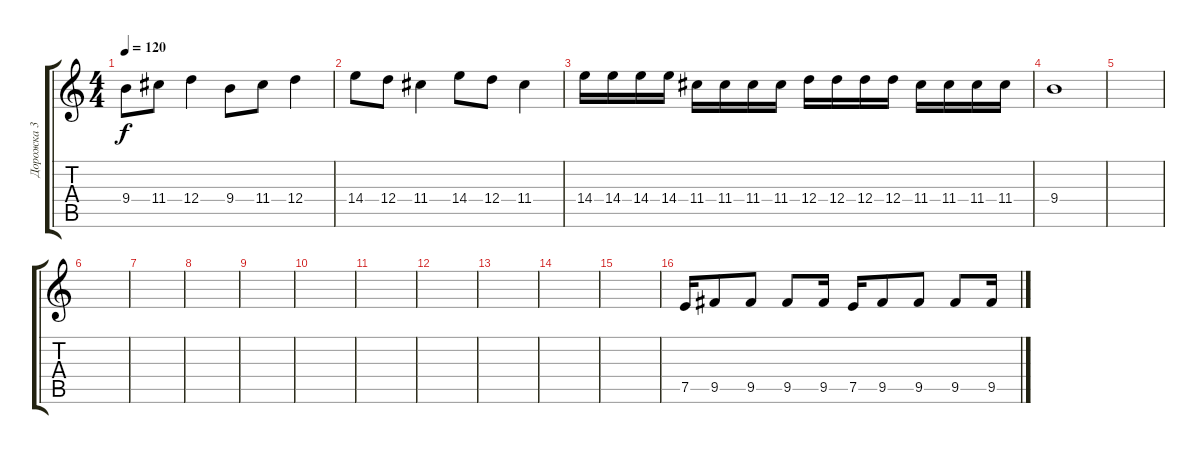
\track ("Дорожка 3" "Дорожка 3") {instrument overdrivenguitar}
\staff {score tabs}
\tuning (E4 B3 G3 D3 A2 E2) {hide}
\ts (4 4)
\tempo 120
\clef g2
\ks c
9.4.8{dy f} 11.4.8 12.4.4 9.4.8 11.4.8 12.4.4 |
14.4.8 12.4.8 11.4.4 14.4.8 12.4.8 11.4.4 |
14.4.16 14.4.16 14.4.16 14.4.16 11.4.16 11.4.16 11.4.16 11.4.16 12.4.16 12.4.16 12.4.16 12.4.16 11.4.16 11.4.16 11.4.16 11.4.16 |
9.4.1 |
|
|
|
|
|
|
|
|
|
|
|
7.5.16 9.5.8 9.5.8 9.5.8 9.5.16 7.5.16 9.5.8 9.5.8 9.5.8 9.5.16
